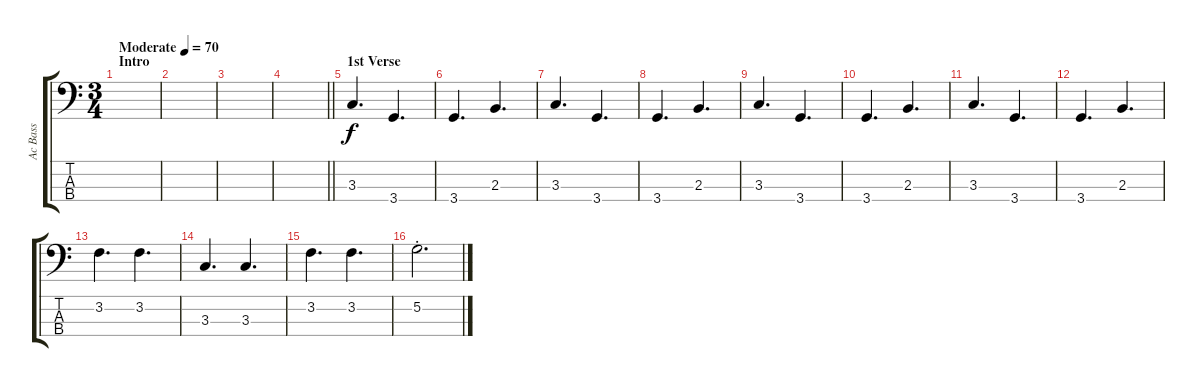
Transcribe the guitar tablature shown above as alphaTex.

\track ("Ac Bass" "Ac Bass") {instrument acousticbass}
\staff {score tabs}
\tuning (G2 D2 A1 E1) {hide}
\ts (3 4)
\section ("" "Intro")
\tempo (70 "Moderate")
\clef f4
\ks c
|
|
|
\barLineRight lightlight
|
\section ("" "1st Verse")
3.3.4{d} 3.4.4{d} |
3.4.4{d} 2.3.4{d} |
3.3.4{d} 3.4.4{d} |
3.4.4{d} 2.3.4{d} |
3.3.4{d} 3.4.4{d} |
3.4.4{d} 2.3.4{d} |
3.3.4{d} 3.4.4{d} |
3.4.4{d} 2.3.4{d} |
3.2.4{d} 3.2.4{d} |
3.3.4{d} 3.3.4{d} |
3.2.4{d} 3.2.4{d} |
5.2{st}.2{d}
